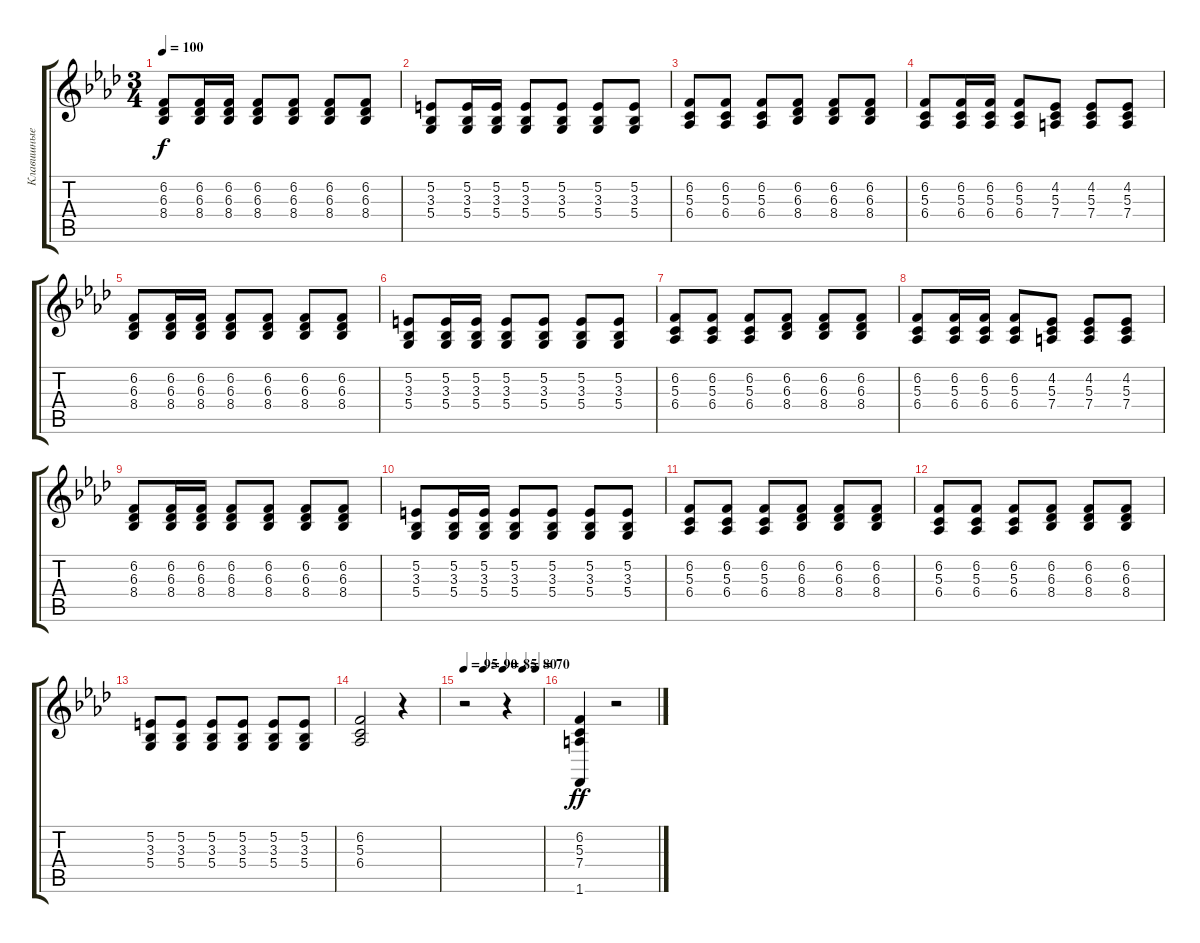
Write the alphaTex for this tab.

\track ("Клавишные 1" "Клавишные ") {instrument brightacousticpiano}
\staff {score tabs}
\tuning (E4 B3 G3 D3 A2 E2) {hide}
\ts (3 4)
\tempo 100
\clef g2
\ks fminor
(6.2 6.3 8.4).8{dy f} (6.2 6.3 8.4).16 (6.2 6.3 8.4).16 (6.2 6.3 8.4).8 (6.2 6.3 8.4).8 (6.2 6.3 8.4).8 (6.2 6.3 8.4).8 |
(5.2 3.3 5.4).8 (5.2 3.3 5.4).16 (5.2 3.3 5.4).16 (5.2 3.3 5.4).8 (5.2 3.3 5.4).8 (5.2 3.3 5.4).8 (5.2 3.3 5.4).8 |
(6.2 5.3 6.4).8 (6.2 5.3 6.4).8 (6.2 5.3 6.4).8 (6.2 6.3 8.4).8 (6.2 6.3 8.4).8 (6.2 6.3 8.4).8 |
(6.2 5.3 6.4).8 (6.2 5.3 6.4).16 (6.2 5.3 6.4).16 (6.2 5.3 6.4).8 (4.2 5.3 7.4).8 (4.2 5.3 7.4).8 (4.2 5.3 7.4).8 |
(6.2 6.3 8.4).8 (6.2 6.3 8.4).16 (6.2 6.3 8.4).16 (6.2 6.3 8.4).8 (6.2 6.3 8.4).8 (6.2 6.3 8.4).8 (6.2 6.3 8.4).8 |
(5.2 3.3 5.4).8 (5.2 3.3 5.4).16 (5.2 3.3 5.4).16 (5.2 3.3 5.4).8 (5.2 3.3 5.4).8 (5.2 3.3 5.4).8 (5.2 3.3 5.4).8 |
(6.2 5.3 6.4).8 (6.2 5.3 6.4).8 (6.2 5.3 6.4).8 (6.2 6.3 8.4).8 (6.2 6.3 8.4).8 (6.2 6.3 8.4).8 |
(6.2 5.3 6.4).8 (6.2 5.3 6.4).16 (6.2 5.3 6.4).16 (6.2 5.3 6.4).8 (4.2 5.3 7.4).8 (4.2 5.3 7.4).8 (4.2 5.3 7.4).8 |
(6.2 6.3 8.4).8 (6.2 6.3 8.4).16 (6.2 6.3 8.4).16 (6.2 6.3 8.4).8 (6.2 6.3 8.4).8 (6.2 6.3 8.4).8 (6.2 6.3 8.4).8 |
(5.2 3.3 5.4).8 (5.2 3.3 5.4).16 (5.2 3.3 5.4).16 (5.2 3.3 5.4).8 (5.2 3.3 5.4).8 (5.2 3.3 5.4).8 (5.2 3.3 5.4).8 |
(6.2 5.3 6.4).8 (6.2 5.3 6.4).8 (6.2 5.3 6.4).8 (6.2 6.3 8.4).8 (6.2 6.3 8.4).8 (6.2 6.3 8.4).8 |
(6.2 5.3 6.4).8 (6.2 5.3 6.4).8 (6.2 5.3 6.4).8 (6.2 6.3 8.4).8 (6.2 6.3 8.4).8 (6.2 6.3 8.4).8 |
(5.2 3.3 5.4).8 (5.2 3.3 5.4).8 (5.2 3.3 5.4).8 (5.2 3.3 5.4).8 (5.2 3.3 5.4).8 (5.2 3.3 5.4).8 |
(6.2 5.3 6.4).2 r.4 |
\tempo 95
\tempo (90 0.25)
\tempo (85 0.5)
\tempo (80 0.75)
\tempo (70 0.9166666666666666)
r.2 r.4 |
(6.2 5.3 7.4 1.6).4{dy ff} r.2
